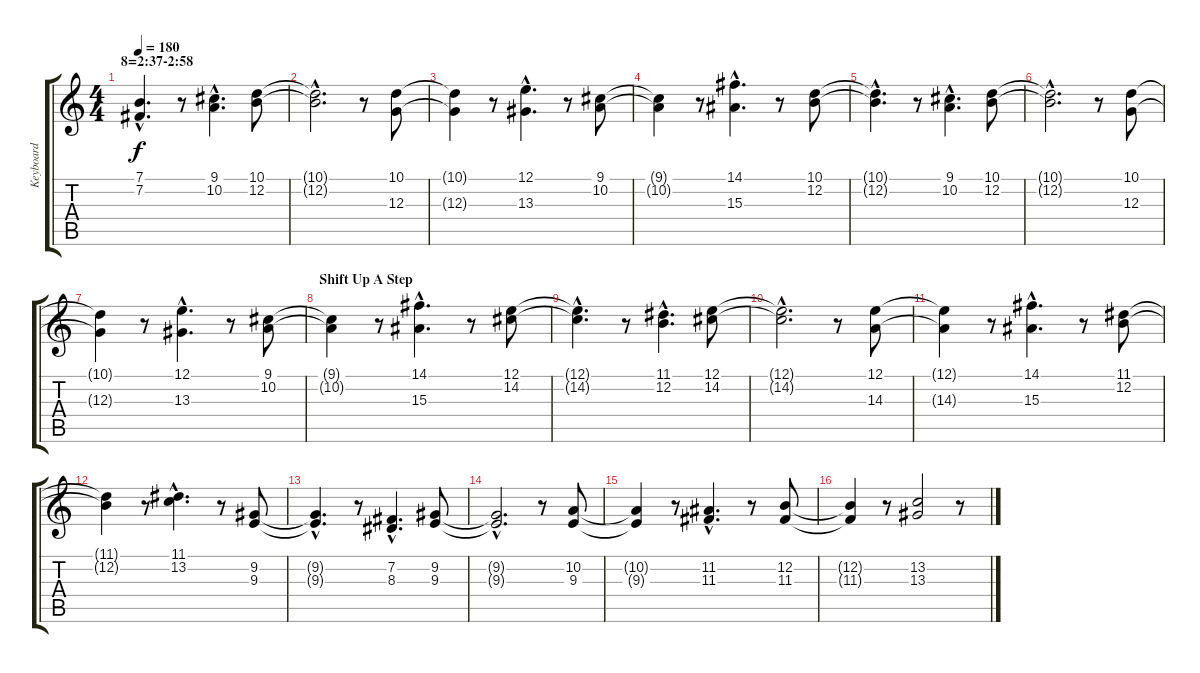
\track ("Keyboard" "Keyboard") {instrument stringensemble1}
\staff {score tabs}
\tuning (E4 B3 G3 D3 A2 E2) {hide}
\ts (4 4)
\section ("" "8=2:37-2:58")
\tempo 180
\clef g2
\ks c
(7.1{hac} 7.2{hac}).4{d dy f volume 12 instrument stringensemble1} r.8 (9.1{hac} 10.2{hac}).4{d} (10.1 12.2).8 |
(10.1{hac t} 12.2{hac t}).2{d} r.8 (10.1 12.3).8 |
(10.1{t} 12.3{t}).4 r.8 (12.1{hac} 13.3{hac}).4{d} r.8 (9.1 10.2).8 |
(9.1{t} 10.2{t}).4 r.8 (14.1{hac} 15.3{hac}).4{d} r.8 (10.1 12.2).8 |
(10.1{hac t} 12.2{hac t}).4{d} r.8 (9.1{hac} 10.2{hac}).4{d} (10.1 12.2).8 |
(10.1{hac t} 12.2{hac t}).2{d} r.8 (10.1 12.3).8 |
(10.1{t} 12.3{t}).4 r.8 (12.1{hac} 13.3{hac}).4{d} r.8 (9.1 10.2).8 |
\section ("" "Shift Up A Step")
(9.1{t} 10.2{t}).4 r.8 (14.1{hac} 15.3{hac}).4{d} r.8 (12.1 14.2).8 |
(12.1{hac t} 14.2{hac t}).4{d} r.8 (11.1{hac} 12.2{hac}).4{d} (12.1 14.2).8 |
(12.1{hac t} 14.2{hac t}).2{d} r.8 (12.1 14.3).8 |
(12.1{t} 14.3{t}).4 r.8 (14.1{hac} 15.3{hac}).4{d} r.8 (11.1 12.2).8 |
(11.1{t} 12.2{t}).4 r.8 (11.1{hac} 13.2{hac}).4{d} r.8 (9.2 9.3).8 |
(9.2{hac t} 9.3{hac t}).4{d} r.8 (7.2{hac} 8.3{hac}).4{d} (9.2 9.3).8 |
(9.2{hac t} 9.3{hac t}).2{d} r.8 (10.2 9.3).8 |
(10.2{t} 9.3{t}).4 r.8 (11.2{hac} 11.3{hac}).4{d} r.8 (12.2 11.3).8 |
(12.2{t} 11.3{t}).4 r.8 (13.2 13.3).2 r.8
